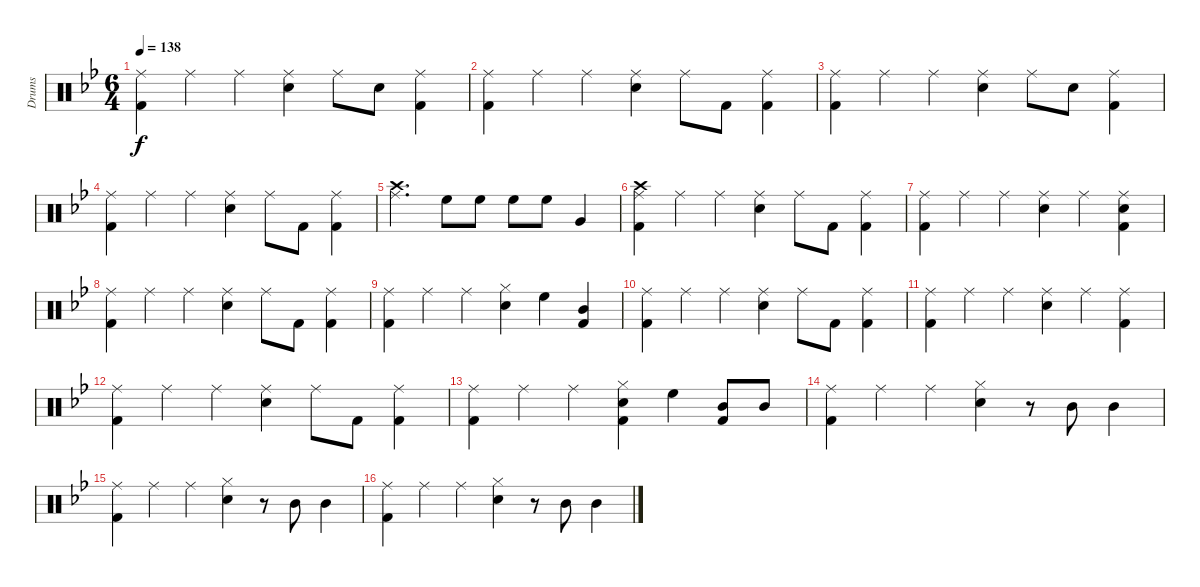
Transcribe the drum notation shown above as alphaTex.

\track ("Drums" "Drums") {instrument percussion}
\staff {score}
\articulation defaults
\ts (6 4)
\tempo 138
\clef neutral
\ks gminor
("Ride (middle)" "Kick (hit) 2").4{dy f} "Ride (middle)".4 "Ride (middle)".4 ("Ride (middle)" "Snare (hit) 2").4 "Ride (middle)".8 "Snare (hit) 2".8 ("Ride (middle)" "Kick (hit) 2").4 |
("Ride (middle)" "Kick (hit) 2").4 "Ride (middle)".4 "Ride (middle)".4 ("Ride (middle)" "Snare (hit) 2").4 "Ride (middle)".8 "Kick (hit) 2".8 ("Ride (middle)" "Kick (hit) 2").4 |
("Ride (middle)" "Kick (hit) 2").4 "Ride (middle)".4 "Ride (middle)".4 ("Ride (middle)" "Snare (hit) 2").4 "Ride (middle)".8 "Snare (hit) 2".8 ("Ride (middle)" "Kick (hit) 2").4 |
("Ride (middle)" "Kick (hit) 2").4 "Ride (middle)".4 "Ride (middle)".4 ("Ride (middle)" "Snare (hit) 2").4 "Ride (middle)".8 "Kick (hit) 2".8 ("Ride (middle)" "Kick (hit) 2").4 |
("Ride (middle)" "Crash high (hit)").2{d} "High Floor Tom (hit)".8 "High Floor Tom (hit)".8 "High Floor Tom (hit)".8 "High Floor Tom (hit)".8 "Very Low Tom (hit)".4 |
("Ride (middle)" "Crash high (hit)" "Kick (hit) 2").4 "Ride (middle)".4 "Ride (middle)".4 ("Ride (middle)" "Snare (hit) 2").4 "Ride (middle)".8 "Kick (hit) 2".8 ("Ride (middle)" "Kick (hit) 2").4 |
("Ride (middle)" "Kick (hit) 2").4 "Ride (middle)".4 "Ride (middle)".4 ("Ride (middle)" "Snare (hit) 2").4 "Ride (middle)".4 ("Ride (middle)" "Snare (hit) 2" "Kick (hit) 2").4 |
("Ride (middle)" "Kick (hit) 2").4 "Ride (middle)".4 "Ride (middle)".4 ("Ride (middle)" "Snare (hit) 2").4 "Ride (middle)".8 "Kick (hit) 2".8 ("Ride (middle)" "Kick (hit) 2").4 |
("Ride (middle)" "Kick (hit) 2").4 "Ride (middle)".4 "Ride (middle)".4 ("Hi-Hat (closed)" "Snare (hit) 2").4 "High Floor Tom (hit)".4 ("Mid Tom (hit)" "Kick (hit) 2").4 |
("Ride (middle)" "Kick (hit) 2").4 "Ride (middle)".4 "Ride (middle)".4 ("Ride (middle)" "Snare (hit) 2").4 "Ride (middle)".8 "Kick (hit) 2".8 ("Ride (middle)" "Kick (hit) 2").4 |
("Ride (middle)" "Kick (hit) 2").4 "Ride (middle)".4 "Ride (middle)".4 ("Ride (middle)" "Snare (hit) 2").4 "Ride (middle)".4 ("Ride (middle)" "Kick (hit) 2").4 |
("Ride (middle)" "Kick (hit) 2").4 "Ride (middle)".4 "Ride (middle)".4 ("Ride (middle)" "Snare (hit) 2").4 "Ride (middle)".8 "Kick (hit) 2".8 ("Ride (middle)" "Kick (hit) 2").4 |
("Ride (middle)" "Kick (hit) 2").4 "Ride (middle)".4 "Ride (middle)".4 ("Hi-Hat (closed)" "Snare (hit) 2" "Kick (hit) 2").4 "High Floor Tom (hit)".4 ("Mid Tom (hit)" "Kick (hit) 2").8 "Mid Tom (hit)".8 |
("Ride (middle)" "Kick (hit) 2").4 "Ride (middle)".4 "Ride (middle)".4 ("Hi-Hat (closed)" "Snare (hit) 2").4 r.8 "Mid Tom (hit)".8 "Mid Tom (hit)".4 |
("Ride (middle)" "Kick (hit) 2").4 "Ride (middle)".4 "Ride (middle)".4 ("Hi-Hat (closed)" "Snare (hit) 2").4 r.8 "Mid Tom (hit)".8 "Mid Tom (hit)".4 |
("Ride (middle)" "Kick (hit) 2").4 "Ride (middle)".4 "Ride (middle)".4 ("Hi-Hat (closed)" "Snare (hit) 2").4 r.8 "Mid Tom (hit)".8 "Mid Tom (hit)".4
